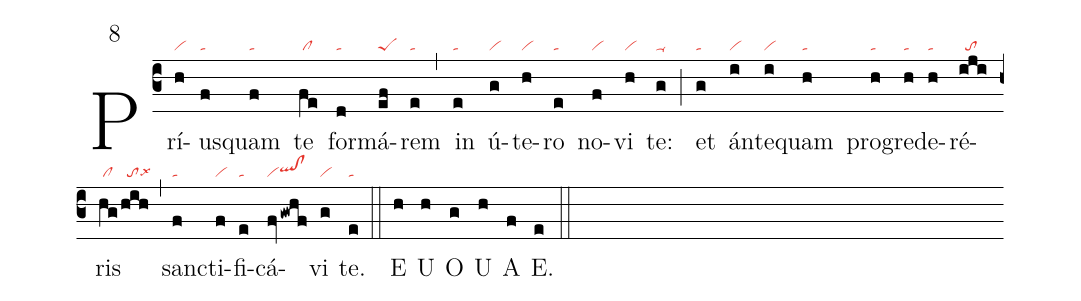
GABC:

mode: 8;
nabc-lines:1;
%%
(c3)Prí(h|vi)us(f|ta)quam(f|ta) te(fe|/cl) for(d|ta)má(ef|peS)rem(e|ta) (,) in(e|ta) ú(g|vi)te(h|vi)ro(e|ta) no(f|vi)vi(h|vi) te:(g|ta-) (;)
et(g|ta) án(i|vi)te(i|vi)quam(h|ta) pro(h|ta)gre(h|ta)de(h|ta)ré(iji|//to)ris(hg|/cl|/hih|//tolsx6) (,) san(f|ta)cti(f|vi)fi(e|ta)cá(fvgwhf|viqlhh!clhh)vi(g|vi) te.(e|ta) (::)
E(h) U(h) O(g) U(h) A(f) E.(e) (::)
